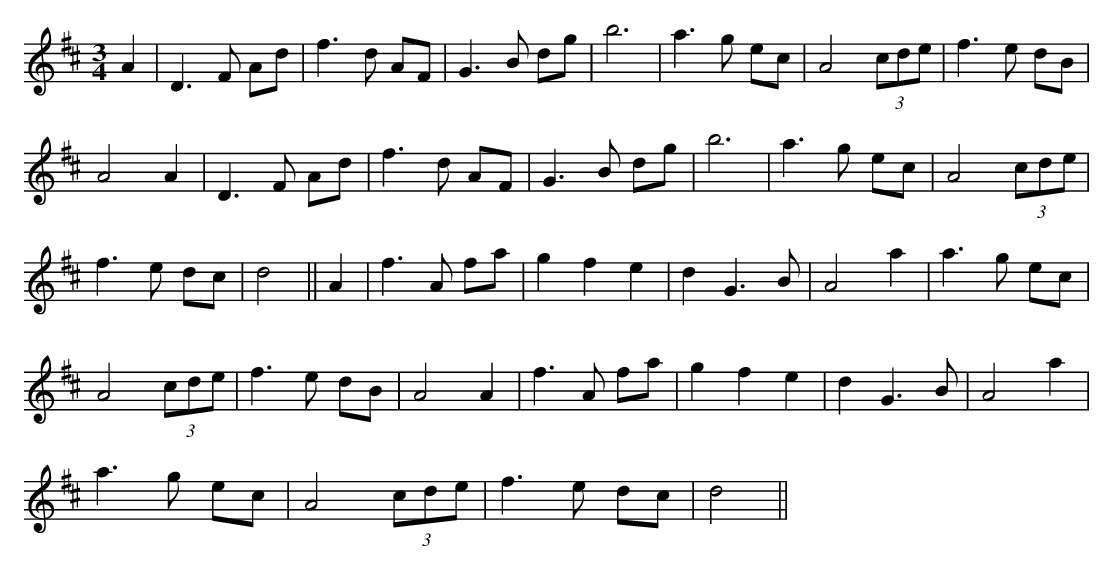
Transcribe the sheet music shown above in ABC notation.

X:1
M:3/4
K:D
A2|D3 F Ad|f3 d AF|G3 B dg|b6|a3 g ec|A4 (3cde|f3 e dB|
A4 A2|D3 F Ad|f3 d AF|G3 B dg|b6|a3 g ec|A4 (3cde|
f3 e dc|d4||A2|f3 A fa|g2 f2 e2|d2 G3 B|A4 a2|a3 g ec|
A4 (3cde|f3 e dB|A4 A2|f3 A fa|g2 f2 e2|d2 G3 B|A4 a2|
a3 g ec|A4 (3cde|f3 e dc|d4||
